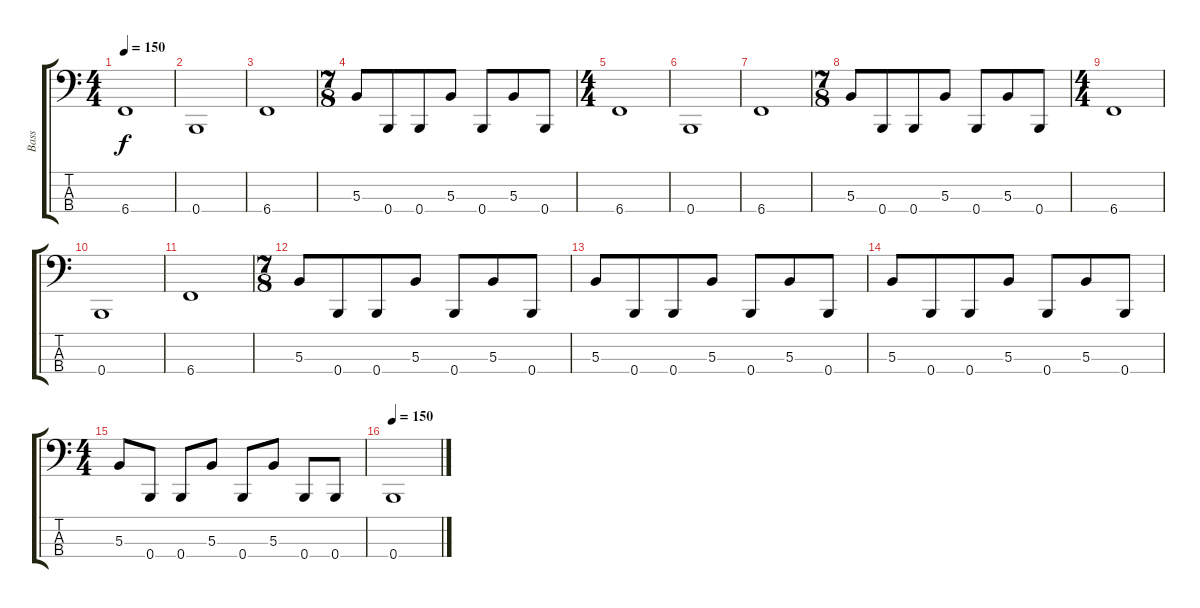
\track ("Bass" "Bass") {instrument electricbasspick}
\staff {score tabs}
\tuning (E2 B1 Gb1 B0) {hide}
\ts (4 4)
\tempo 150
\clef f4
\ks c
6.4.1{dy f} |
0.4.1 |
6.4.1 |
\ts (7 8)
5.3.8 0.4.8 0.4.8 5.3.8 0.4.8 5.3.8 0.4.8 |
\ts (4 4)
6.4.1 |
0.4.1 |
6.4.1 |
\ts (7 8)
5.3.8 0.4.8 0.4.8 5.3.8 0.4.8 5.3.8 0.4.8 |
\ts (4 4)
6.4.1 |
0.4.1 |
6.4.1 |
\ts (7 8)
5.3.8 0.4.8 0.4.8 5.3.8 0.4.8 5.3.8 0.4.8 |
5.3.8 0.4.8 0.4.8 5.3.8 0.4.8 5.3.8 0.4.8 |
5.3.8 0.4.8 0.4.8 5.3.8 0.4.8 5.3.8 0.4.8 |
\ts (4 4)
5.3.8 0.4.8 0.4.8 5.3.8 0.4.8 5.3.8 0.4.8 0.4.8 |
\tempo 150
0.4.1
